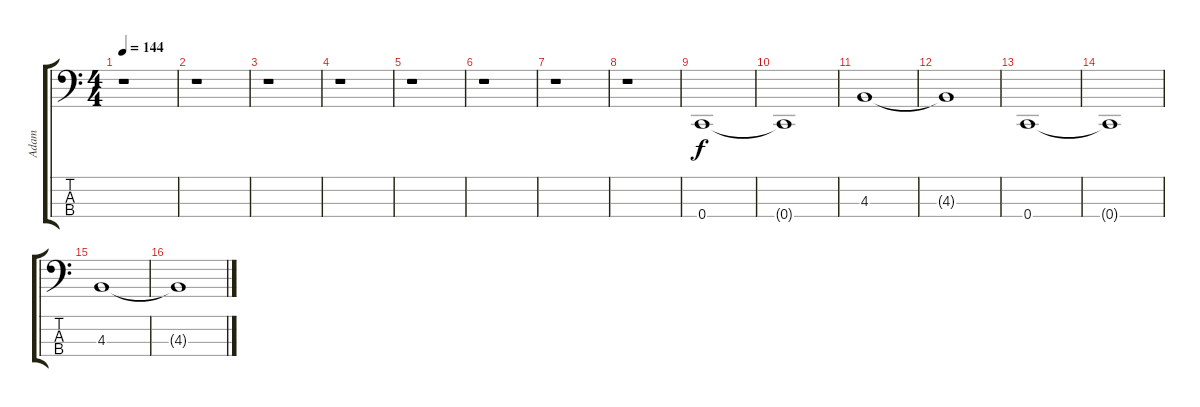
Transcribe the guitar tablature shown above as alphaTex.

\track ("Adam" "Adam") {instrument electricbassfinger}
\staff {score tabs}
\tuning (F2 C2 G1 C1) {hide}
\ts (4 4)
\tempo 144
\clef f4
\ks c
r.1{dy f} |
r.1 |
r.1 |
r.1 |
r.1 |
r.1 |
r.1 |
r.1 |
0.4.1 |
0.4{t}.1 |
4.3.1 |
4.3{t}.1 |
0.4.1 |
0.4{t}.1 |
4.3.1 |
4.3{t}.1
